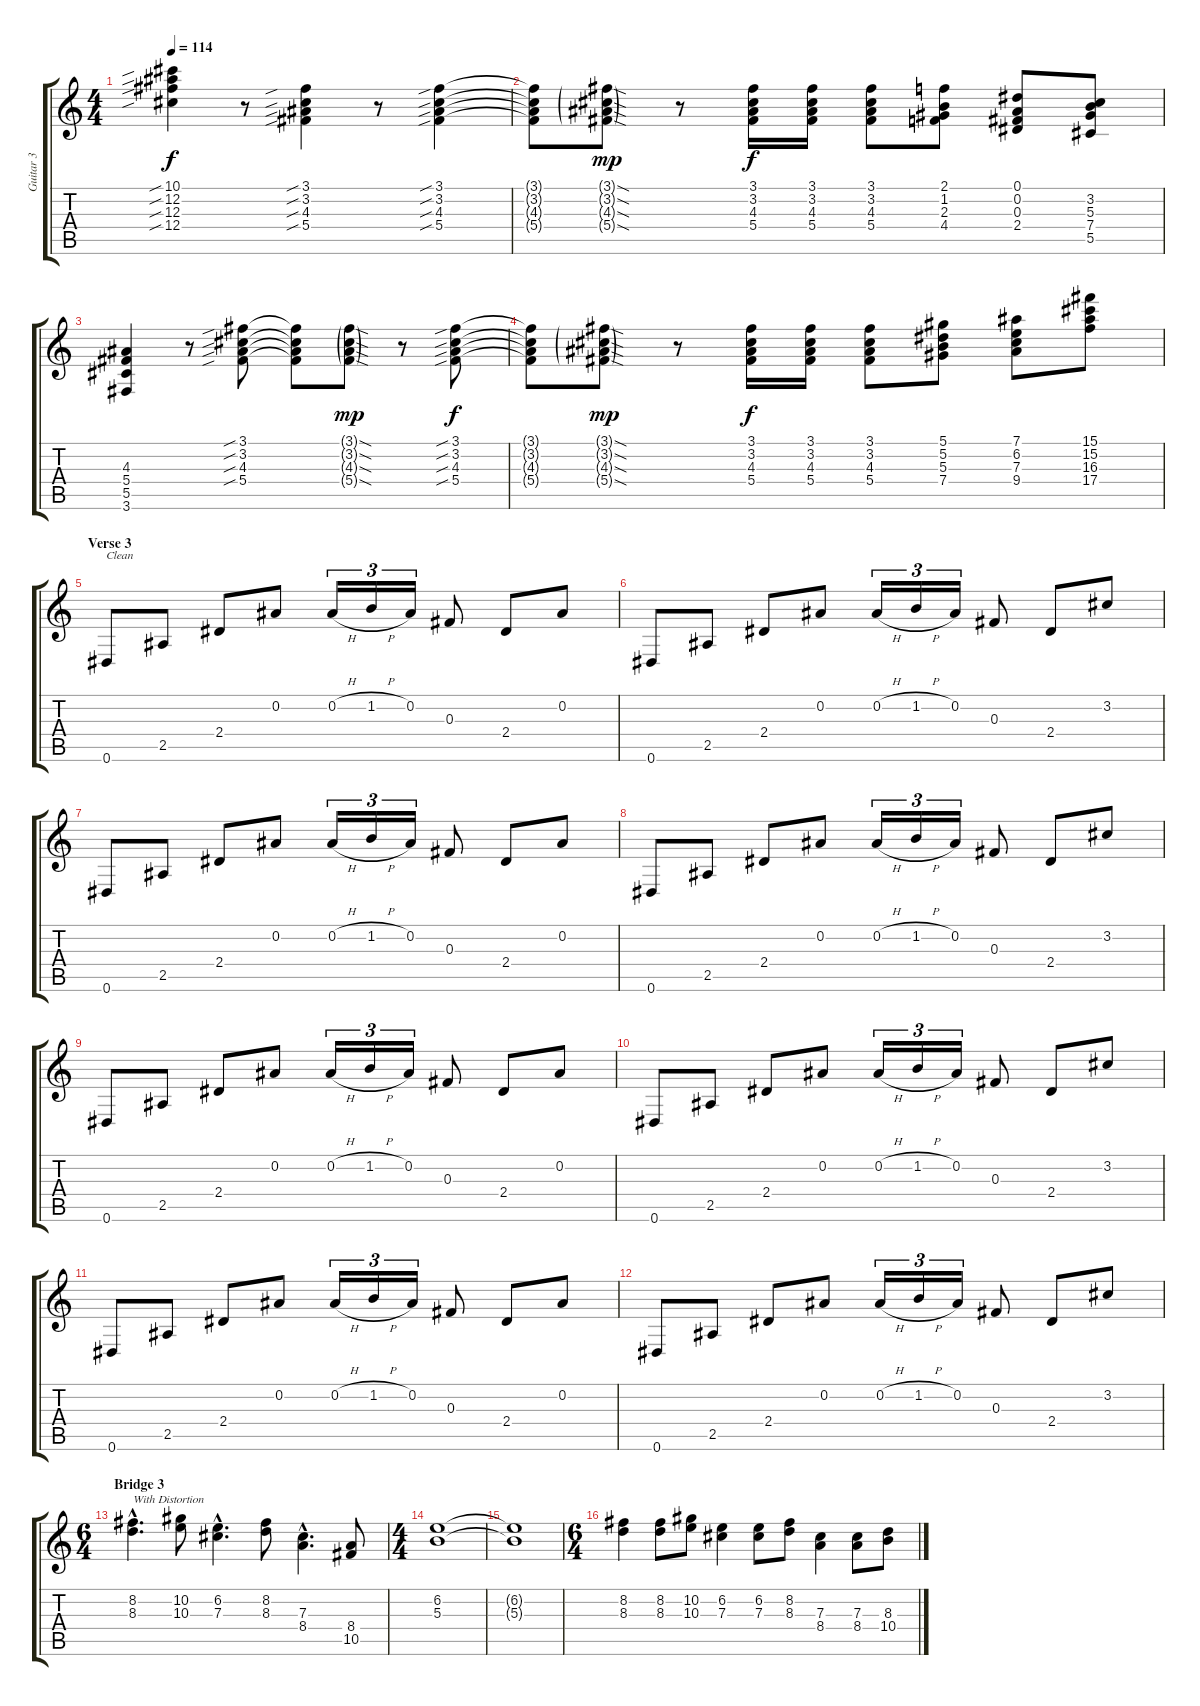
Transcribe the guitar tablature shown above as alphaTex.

\track ("Guitar 3" "Guitar 3") {instrument acousticguitarsteel}
\staff {score tabs}
\tuning (Eb4 Bb3 Gb3 Db3 Ab2 Eb2) {hide}
\ts (4 4)
\tempo 114
\clef g2
\ks c
(10.1{sib} 12.2{sib} 12.3{sib} 12.4{sib}).4{dy f} r.8 (3.1{sib} 3.2{sib} 4.3{sib} 5.4{sib}).4 r.8 (3.1{sib} 3.2{sib} 4.3{sib} 5.4{sib}).4 |
(3.1{t} 3.2{t} 4.3{t} 5.4{t}).8 (3.1{sod g} 3.2{sod g} 4.3{sod g} 5.4{sod g}).8{dy mp} r.8 (3.1 3.2 4.3 5.4).16{dy f} (3.1 3.2 4.3 5.4).16 (3.1 3.2 4.3 5.4).8 (2.1 1.2 2.3 4.4).8 (0.1 0.2 0.3 2.4).8 (3.2 5.3 7.4 5.5).8 |
(4.3 5.4 5.5 3.6).4 r.8 (3.1{sib} 3.2{sib} 4.3{sib} 5.4{sib}).8 (3.1{t} 3.2{t} 4.3{t} 5.4{t}).8 (3.1{sod g} 3.2{sod g} 4.3{sod g} 5.4{sod g}).8{dy mp} r.8 (3.1{sib} 3.2{sib} 4.3{sib} 5.4{sib}).8{dy f} |
(3.1{t} 3.2{t} 4.3{t} 5.4{t}).8 (3.1{sod g} 3.2{sod g} 4.3{sod g} 5.4{sod g}).8{dy mp} r.8 (3.1 3.2 4.3 5.4).16{dy f} (3.1 3.2 4.3 5.4).16 (3.1 3.2 4.3 5.4).8 (5.1 5.2 5.3 7.4).8 (7.1 6.2 7.3 9.4).8 (15.1 15.2 16.3 17.4).8 |
\section ("" "Verse 3")
0.6.8{txt "Clean" volume 16 instrument acousticguitarsteel} 2.5.8 2.4.8 0.2.8 0.2{h}.16{tu (3 2)} 1.2{h}.16{tu (3 2)} 0.2.16{tu (3 2)} 0.3.8 2.4.8 0.2.8 |
0.6.8 2.5.8 2.4.8 0.2.8 0.2{h}.16{tu (3 2)} 1.2{h}.16{tu (3 2)} 0.2.16{tu (3 2)} 0.3.8 2.4.8 3.2.8 |
0.6.8 2.5.8 2.4.8 0.2.8 0.2{h}.16{tu (3 2)} 1.2{h}.16{tu (3 2)} 0.2.16{tu (3 2)} 0.3.8 2.4.8 0.2.8 |
0.6.8 2.5.8 2.4.8 0.2.8 0.2{h}.16{tu (3 2)} 1.2{h}.16{tu (3 2)} 0.2.16{tu (3 2)} 0.3.8 2.4.8 3.2.8 |
0.6.8 2.5.8 2.4.8 0.2.8 0.2{h}.16{tu (3 2)} 1.2{h}.16{tu (3 2)} 0.2.16{tu (3 2)} 0.3.8 2.4.8 0.2.8 |
0.6.8 2.5.8 2.4.8 0.2.8 0.2{h}.16{tu (3 2)} 1.2{h}.16{tu (3 2)} 0.2.16{tu (3 2)} 0.3.8 2.4.8 3.2.8 |
0.6.8 2.5.8 2.4.8 0.2.8 0.2{h}.16{tu (3 2)} 1.2{h}.16{tu (3 2)} 0.2.16{tu (3 2)} 0.3.8 2.4.8 0.2.8 |
0.6.8 2.5.8 2.4.8 0.2.8 0.2{h}.16{tu (3 2)} 1.2{h}.16{tu (3 2)} 0.2.16{tu (3 2)} 0.3.8 2.4.8 3.2.8 |
\ts (6 4)
\section ("" "Bridge 3")
(8.2{hac} 8.3{hac}).4{d txt "With Distortion" instrument distortionguitar} (10.2 10.3).8 (6.2{hac} 7.3{hac}).4{d} (8.2 8.3).8 (7.3{hac} 8.4{hac}).4{d} (8.4 10.5).8 |
\ts (4 4)
(6.2 5.3).1 |
(6.2{t} 5.3{t}).1 |
\ts (6 4)
(8.2 8.3).4 (8.2 8.3).8 (10.2 10.3).8 (6.2 7.3).4 (6.2 7.3).8 (8.2 8.3).8 (7.3 8.4).4 (7.3 8.4).8 (8.3 10.4).8
